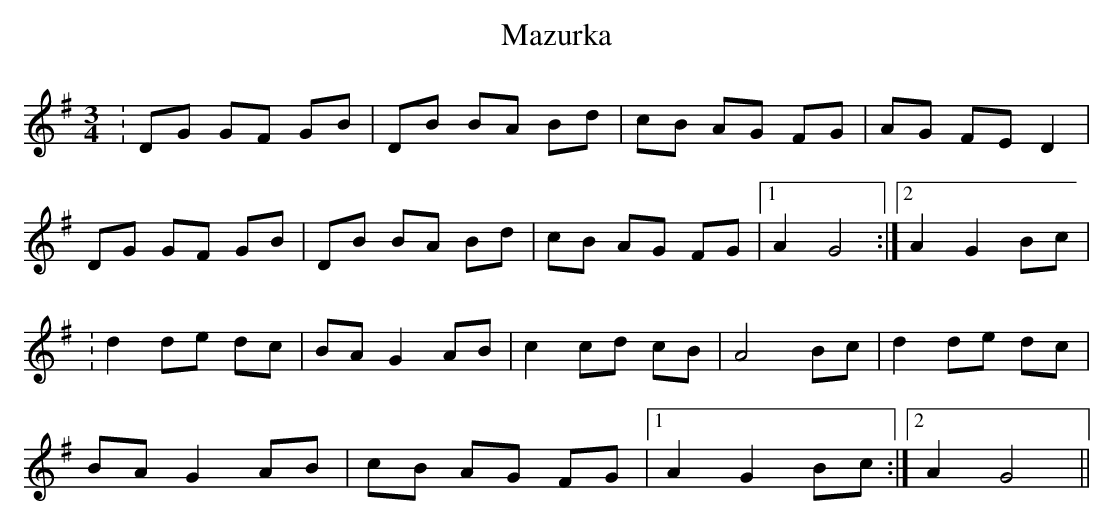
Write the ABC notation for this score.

X:1
T:Mazurka
L:1/8
M:3/4
K:G
:DG GF GB|DB BA Bd|cB AG FG|AG FED2|
DG GF GB|DB BA Bd|cB AG FG|1A2G4:|2A2G2Bc|
:d2de dc|BA G2 AB|c2 cd cB|A4Bc|d2de dc|
BA G2 AB|cB AG FG|1A2G2Bc:|2A2G4||
